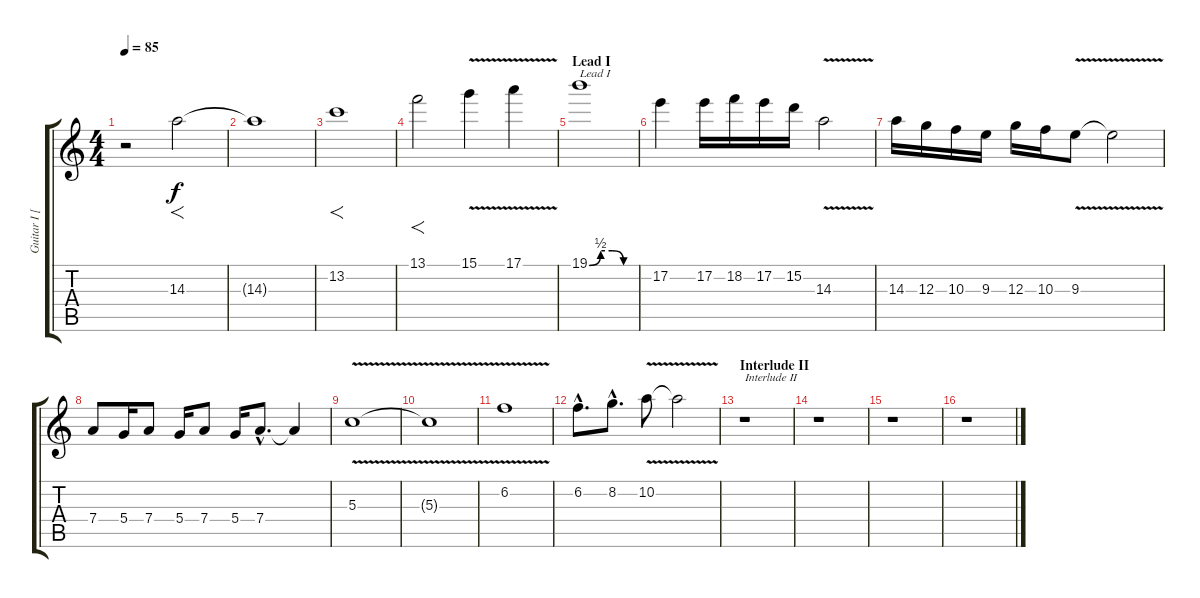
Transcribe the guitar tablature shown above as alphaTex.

\track ("Guitar I [X Botteri]" "Guitar I [") {instrument distortionguitar}
\staff {score tabs}
\tuning (E4 B3 G3 D3 A2 D2) {hide}
\ts (4 4)
\tempo 85
\clef g2
\ks c
r.2{dy f} 14.3.2{f} |
14.3{t}.1 |
13.2.1{f} |
13.1.2{f} 15.1{v}.4 17.1{v}.4 |
\section ("" "Lead I")
19.1{be (custom 0 0 15 2 30 2 45 0 60 0)}.1{txt "Lead I"} |
17.2.4 17.2.16 18.2.16 17.2.16 15.2.16 14.3{v}.2 |
14.3.16 12.3.16 10.3.16 9.3.16 12.3.16 10.3.16 9.3{v}.8 9.3{t}.2 |
7.4.8 5.4.16 7.4.8 5.4.16 7.4.8 5.4.16 7.4{hac}.8{d} 7.4{t}.4 |
5.3{v}.1 |
5.3{t}.1 |
6.2{v}.1 |
6.2{hac}.8{d} 8.2{hac}.8{d} 10.2{v}.8 10.2{t}.2 |
\section ("" "Interlude II")
r.1{txt "Interlude II"} |
r.1 |
r.1 |
r.1
